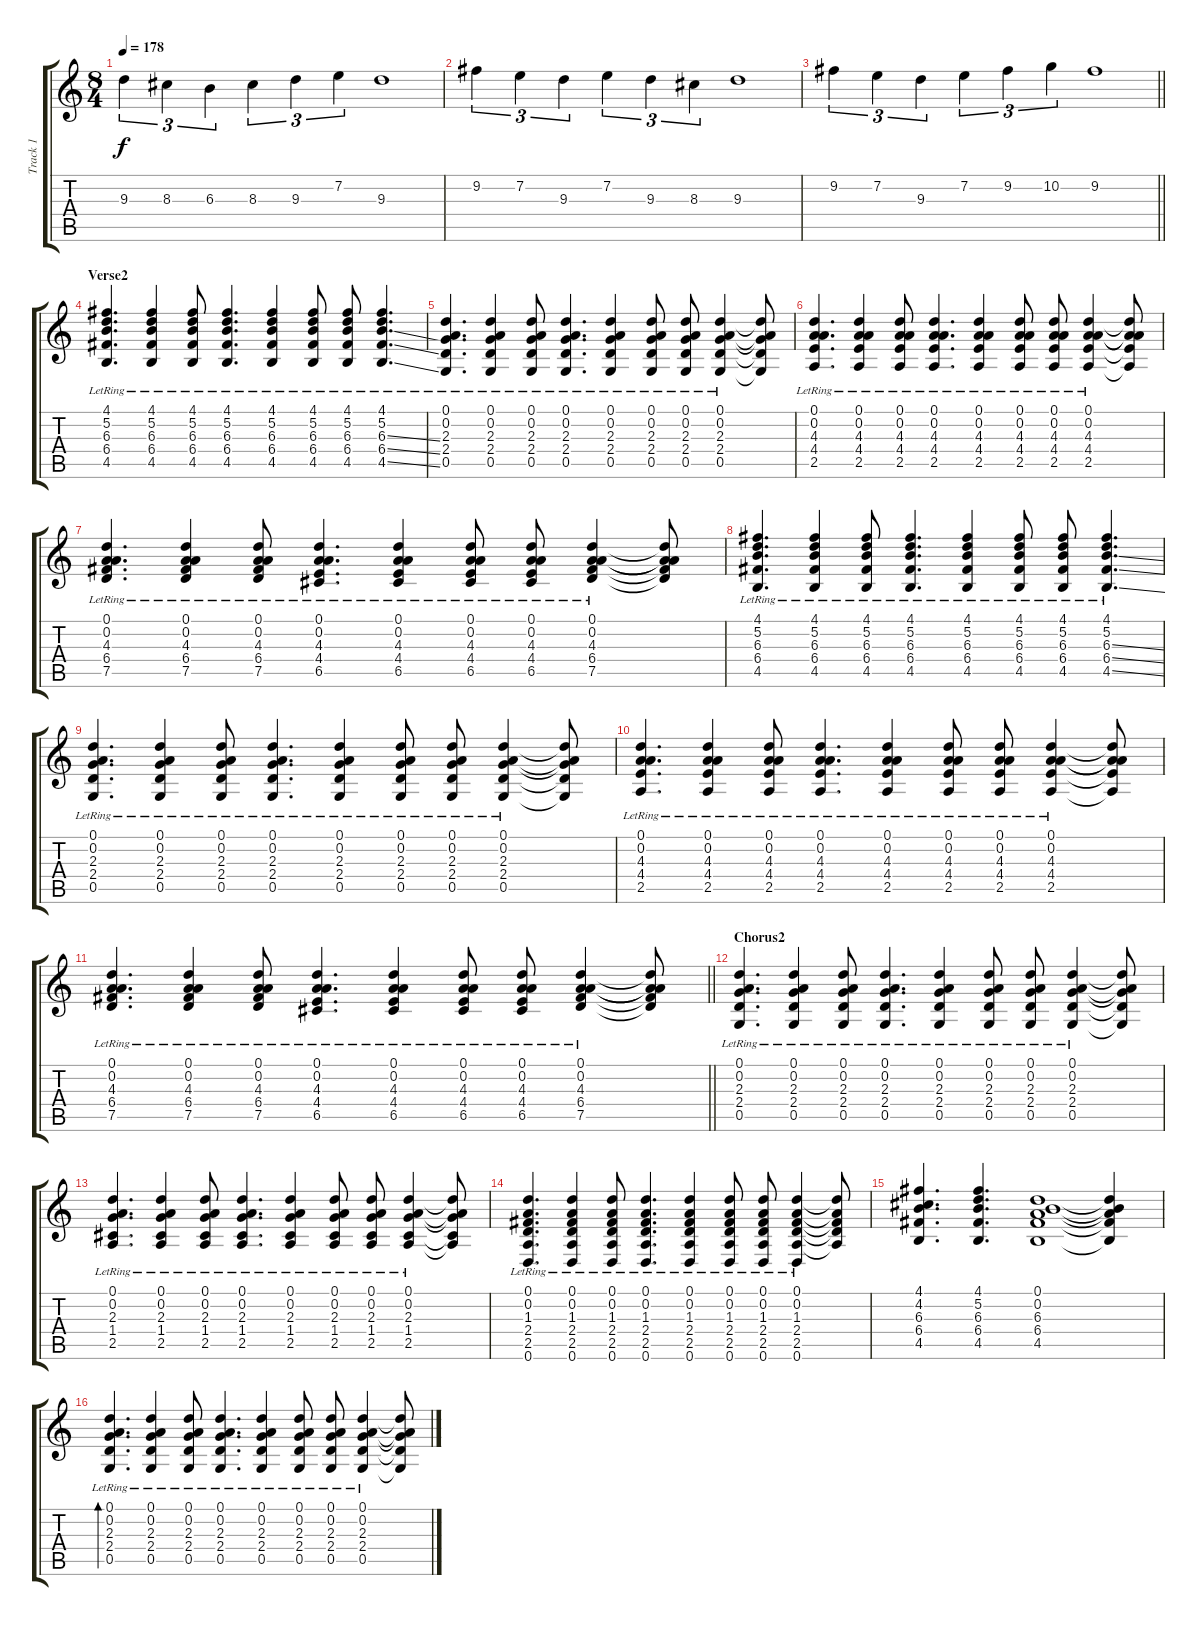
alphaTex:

\track ("Track 1" "Track 1") {instrument acousticguitarsteel}
\staff {score tabs}
\tuning (D4 A3 F3 C3 G2 D2) {hide}
\ts (8 4)
\tempo 178
\clef g2
\ks c
9.3.4{tu (3 2) dy f} 8.3.4{tu (3 2)} 6.3.4{tu (3 2)} 8.3.4{tu (3 2)} 9.3.4{tu (3 2)} 7.2.4{tu (3 2)} 9.3.1 |
9.2.4{tu (3 2)} 7.2.4{tu (3 2)} 9.3.4{tu (3 2)} 7.2.4{tu (3 2)} 9.3.4{tu (3 2)} 8.3.4{tu (3 2)} 9.3.1 |
\barLineRight lightlight
9.2.4{tu (3 2)} 7.2.4{tu (3 2)} 9.3.4{tu (3 2)} 7.2.4{tu (3 2)} 9.2.4{tu (3 2)} 10.2.4{tu (3 2)} 9.2.1 |
\section ("" "Verse2")
(4.1{lr} 5.2{lr} 6.3{lr} 6.4{lr} 4.5{lr}).4{d} (4.1{lr} 5.2{lr} 6.3{lr} 6.4{lr} 4.5{lr}).4 (4.1{lr} 5.2{lr} 6.3{lr} 6.4{lr} 4.5{lr}).8 (4.1{lr} 5.2{lr} 6.3{lr} 6.4{lr} 4.5{lr}).4{d} (4.1{lr} 5.2{lr} 6.3{lr} 6.4{lr} 4.5{lr}).4 (4.1{lr} 5.2{lr} 6.3{lr} 6.4{lr} 4.5{lr}).8 (4.1{lr} 5.2{lr} 6.3{lr} 6.4{lr} 4.5{lr}).8 (4.1 5.2 6.3{ss lr} 6.4{ss lr} 4.5{ss lr}).4{d} |
(0.1{lr} 0.2{lr} 2.3{lr} 2.4{lr} 0.5{lr}).4{d} (0.1{lr} 0.2{lr} 2.3{lr} 2.4{lr} 0.5{lr}).4 (0.1{lr} 0.2{lr} 2.3{lr} 2.4{lr} 0.5{lr}).8 (0.1{lr} 0.2{lr} 2.3{lr} 2.4{lr} 0.5{lr}).4{d} (0.1{lr} 0.2{lr} 2.3{lr} 2.4{lr} 0.5{lr}).4 (0.1{lr} 0.2{lr} 2.3{lr} 2.4{lr} 0.5{lr}).8 (0.1{lr} 0.2{lr} 2.3{lr} 2.4{lr} 0.5{lr}).8 (0.1 0.2 2.3{lr} 2.4{lr} 0.5{lr}).4 (0.1{t} 0.2{t} 2.3{t} 2.4{t} 0.5{t}).8 |
(0.1{lr} 0.2 4.3{lr} 4.4{lr} 2.5{lr}).4{d} (0.1{lr} 0.2{lr} 4.3{lr} 4.4{lr} 2.5{lr}).4 (0.1{lr} 0.2{lr} 4.3{lr} 4.4{lr} 2.5{lr}).8 (0.1{lr} 0.2{lr} 4.3{lr} 4.4{lr} 2.5{lr}).4{d} (0.1{lr} 0.2{lr} 4.3{lr} 4.4{lr} 2.5{lr}).4 (0.1{lr} 0.2{lr} 4.3{lr} 4.4{lr} 2.5{lr}).8 (0.1{lr} 0.2{lr} 4.3{lr} 4.4{lr} 2.5{lr}).8 (0.1 0.2 4.3{lr} 4.4{lr} 2.5{lr}).4 (0.1{t} 0.2{t} 4.3{t} 4.4{t} 2.5{t}).8 |
(0.1{lr} 0.2 4.3{lr} 6.4{lr} 7.5{lr}).4{d} (0.1{lr} 0.2{lr} 4.3{lr} 6.4{lr} 7.5{lr}).4 (0.1{lr} 0.2{lr} 4.3{lr} 6.4{lr} 7.5{lr}).8 (0.1 0.2 4.3{lr} 4.4{lr} 6.5{lr}).4{d} (0.1 0.2 4.3{lr} 4.4{lr} 6.5{lr}).4 (0.1 0.2 4.3{lr} 4.4{lr} 6.5{lr}).8 (0.1 0.2 4.3{lr} 4.4{lr} 6.5{lr}).8 (0.1 0.2 4.3{lr} 6.4{lr} 7.5{lr}).4 (0.1{t} 0.2{t} 4.3{t} 6.4{t} 7.5{t}).8 |
(4.1{lr} 5.2{lr} 6.3{lr} 6.4{lr} 4.5{lr}).4{d} (4.1{lr} 5.2{lr} 6.3{lr} 6.4{lr} 4.5{lr}).4 (4.1{lr} 5.2{lr} 6.3{lr} 6.4{lr} 4.5{lr}).8 (4.1{lr} 5.2{lr} 6.3{lr} 6.4{lr} 4.5{lr}).4{d} (4.1{lr} 5.2{lr} 6.3{lr} 6.4{lr} 4.5{lr}).4 (4.1{lr} 5.2{lr} 6.3{lr} 6.4{lr} 4.5{lr}).8 (4.1{lr} 5.2{lr} 6.3{lr} 6.4{lr} 4.5{lr}).8 (4.1 5.2 6.3{ss lr} 6.4{ss lr} 4.5{ss lr}).4{d} |
(0.1{lr} 0.2{lr} 2.3{lr} 2.4{lr} 0.5{lr}).4{d} (0.1{lr} 0.2{lr} 2.3{lr} 2.4{lr} 0.5{lr}).4 (0.1{lr} 0.2{lr} 2.3{lr} 2.4{lr} 0.5{lr}).8 (0.1{lr} 0.2{lr} 2.3{lr} 2.4{lr} 0.5{lr}).4{d} (0.1{lr} 0.2{lr} 2.3{lr} 2.4{lr} 0.5{lr}).4 (0.1{lr} 0.2{lr} 2.3{lr} 2.4{lr} 0.5{lr}).8 (0.1{lr} 0.2{lr} 2.3{lr} 2.4{lr} 0.5{lr}).8 (0.1 0.2 2.3{lr} 2.4{lr} 0.5{lr}).4 (0.1{t} 0.2{t} 2.3{t} 2.4{t} 0.5{t}).8 |
(0.1{lr} 0.2 4.3{lr} 4.4{lr} 2.5{lr}).4{d} (0.1{lr} 0.2{lr} 4.3{lr} 4.4{lr} 2.5{lr}).4 (0.1{lr} 0.2{lr} 4.3{lr} 4.4{lr} 2.5{lr}).8 (0.1{lr} 0.2{lr} 4.3{lr} 4.4{lr} 2.5{lr}).4{d} (0.1{lr} 0.2{lr} 4.3{lr} 4.4{lr} 2.5{lr}).4 (0.1{lr} 0.2{lr} 4.3{lr} 4.4{lr} 2.5{lr}).8 (0.1{lr} 0.2{lr} 4.3{lr} 4.4{lr} 2.5{lr}).8 (0.1 0.2 4.3{lr} 4.4{lr} 2.5{lr}).4 (0.1{t} 0.2{t} 4.3{t} 4.4{t} 2.5{t}).8 |
\barLineRight lightlight
(0.1{lr} 0.2 4.3{lr} 6.4{lr} 7.5{lr}).4{d} (0.1{lr} 0.2{lr} 4.3{lr} 6.4{lr} 7.5{lr}).4 (0.1{lr} 0.2{lr} 4.3{lr} 6.4{lr} 7.5{lr}).8 (0.1 0.2 4.3{lr} 4.4{lr} 6.5{lr}).4{d} (0.1 0.2 4.3{lr} 4.4{lr} 6.5{lr}).4 (0.1 0.2 4.3{lr} 4.4{lr} 6.5{lr}).8 (0.1 0.2 4.3{lr} 4.4{lr} 6.5{lr}).8 (0.1 0.2 4.3{lr} 6.4{lr} 7.5{lr}).4 (0.1{t} 0.2{t} 4.3{t} 6.4{t} 7.5{t}).8 |
\section ("" "Chorus2")
(0.1{lr} 0.2{lr} 2.3{lr} 2.4{lr} 0.5{lr}).4{d} (0.1{lr} 0.2{lr} 2.3{lr} 2.4{lr} 0.5{lr}).4 (0.1{lr} 0.2{lr} 2.3{lr} 2.4{lr} 0.5{lr}).8 (0.1{lr} 0.2{lr} 2.3{lr} 2.4{lr} 0.5{lr}).4{d} (0.1{lr} 0.2{lr} 2.3{lr} 2.4{lr} 0.5{lr}).4 (0.1{lr} 0.2{lr} 2.3{lr} 2.4{lr} 0.5{lr}).8 (0.1{lr} 0.2{lr} 2.3{lr} 2.4{lr} 0.5{lr}).8 (0.1 0.2 2.3{lr} 2.4{lr} 0.5{lr}).4 (0.1{t} 0.2{t} 2.3{t} 2.4{t} 0.5{t}).8 |
(0.1{lr} 0.2 2.3{lr} 1.4{lr} 2.5{lr}).4{d} (0.1{lr} 0.2{lr} 2.3{lr} 1.4{lr} 2.5{lr}).4 (0.1{lr} 0.2{lr} 2.3{lr} 1.4{lr} 2.5{lr}).8 (0.1{lr} 0.2{lr} 2.3{lr} 1.4{lr} 2.5{lr}).4{d} (0.1{lr} 0.2{lr} 2.3{lr} 1.4{lr} 2.5{lr}).4 (0.1{lr} 0.2{lr} 2.3{lr} 1.4{lr} 2.5{lr}).8 (0.1{lr} 0.2{lr} 2.3{lr} 1.4{lr} 2.5{lr}).8 (0.1 0.2 2.3{lr} 1.4{lr} 2.5{lr}).4 (0.1{t} 0.2{t} 2.3{t} 1.4{t} 2.5{t}).8 |
(0.1{lr} 0.2 1.3{lr} 2.4{lr} 2.5{lr} 0.6).4{d} (0.1{lr} 0.2{lr} 1.3{lr} 2.4{lr} 2.5{lr} 0.6).4 (0.1{lr} 0.2{lr} 1.3{lr} 2.4{lr} 2.5{lr} 0.6).8 (0.1{lr} 0.2{lr} 1.3{lr} 2.4{lr} 2.5{lr} 0.6).4{d} (0.1{lr} 0.2{lr} 1.3{lr} 2.4{lr} 2.5{lr} 0.6).4 (0.1{lr} 0.2{lr} 1.3{lr} 2.4{lr} 2.5{lr} 0.6).8 (0.1{lr} 0.2{lr} 1.3{lr} 2.4{lr} 2.5{lr} 0.6).8 (0.1 0.2 1.3{lr} 2.4{lr} 2.5{lr} 0.6).4 (0.1{t} 0.2{t} 1.3{t} 2.4{t} 2.5{t}).8 |
(4.1 4.2 6.3 6.4 4.5).4{d} (4.1 5.2 6.3 6.4 4.5).4{d} (0.1 0.2 6.3 6.4 4.5).1 (0.1{t} 0.2{t} 6.3{t} 6.4{t} 4.5{t}).4 |
(0.1{lr} 0.2{lr} 2.3{lr} 2.4{lr} 0.5{lr}).4{d bd 240} (0.1{lr} 0.2{lr} 2.3{lr} 2.4{lr} 0.5{lr}).4 (0.1{lr} 0.2{lr} 2.3{lr} 2.4{lr} 0.5{lr}).8 (0.1{lr} 0.2{lr} 2.3{lr} 2.4{lr} 0.5{lr}).4{d} (0.1{lr} 0.2{lr} 2.3{lr} 2.4{lr} 0.5{lr}).4 (0.1{lr} 0.2{lr} 2.3{lr} 2.4{lr} 0.5{lr}).8 (0.1{lr} 0.2{lr} 2.3{lr} 2.4{lr} 0.5{lr}).8 (0.1 0.2 2.3{lr} 2.4{lr} 0.5{lr}).4 (0.1{t} 0.2{t} 2.3{t} 2.4{t} 0.5{t}).8
